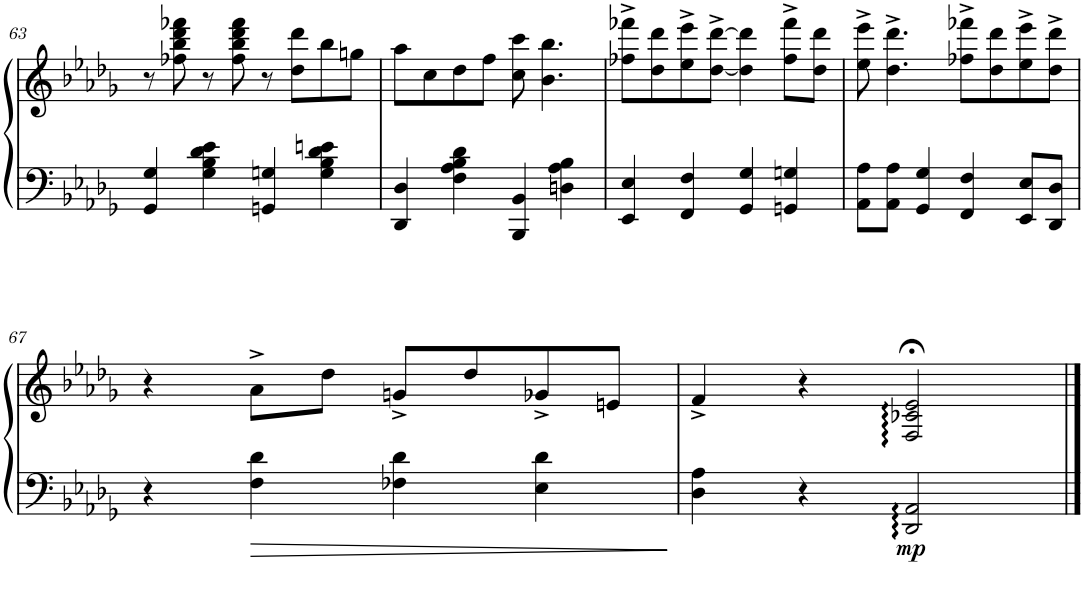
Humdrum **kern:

**kern	**kern	**dynam
*part1	*part1	*part1
*staff2	*staff1	*staff1/2
*I"Piano	*	*
*I'Pno.	*	*
!!LO:PB:g=z
*clefF4	*clefG2	*
*k[b-e-a-d-g-]	*k[b-e-a-d-g-]	*
*M4/4	*M4/4	*
=63	=63	=63
4GG-/' 4G-/'	8r	.
.	8ff-X\ 8bb-\ 8ddd-\ 8fff-X\	.
4G-\' 4B-\' 4d-\' 4e-\'	8r	.
.	8ff-\ 8bb-\ 8ddd-\ 8fff-\	.
4GGn/' 4Gn/'	8r	.
.	8dd-\ 8ddd-\L	.
4G\' 4B-\' 4d-\' 4en\'	8bb-\	.
.	8ggn\J	.
=64	=64	=64
4DD-/' 4D-/'	8aa-\L	.
.	8cc\	.
4F\' 4A-\' 4B-\' 4d-\'	8dd-\	.
.	8ff\J	.
4BBB-/' 4BB-/'	8cc\ 8ccc\	.
.	4.b-\' 4.bb-\'	.
4Dn\' 4A-\' 4B-\'	.	.
=65	=65	=65
4EE-/' 4E-/'	8ff-X\'^ 8fff-X\'^L	.
.	8dd-\ 8ddd-\	.
4FF/' 4F/'	8ee-\'^ 8eee-\'^	.
.	[8dd-\^ [8ddd-\^J	.
4GG-/' 4G-/'	4dd-\]' 4ddd-\]'	.
4GGn/' 4Gn/'	8ff-\'^ 8fff-\'^L	.
.	8dd-\ 8ddd-\J	.
=66	=66	=66
8AA-\' 8A-\'L	8ee-\^ 8eee-\^	.
8AA-\' 8A-\'J	4.dd-\^ 4.ddd-\^	.
4GG-/' 4G-/'	.	.
4FF/' 4F/'	8ff-X\^ 8fff-X\^L	.
.	8dd-\ 8ddd-\	.
8EE-/ 8E-/L	8ee-\^ 8eee-\^	.
8DD-/' 8D-/'J	8dd-\^ 8ddd-\^J	.
!!LO:LB:g=z
=67	=67	=67
4r	4r	.
4F\' 4d-\'	8a-^\L	.
.	8dd-\J	.
4F-X\' 4d-\'	8gn^/L	.
.	8dd-/	.
4E-\' 4d-\'	8g-X^/	.
.	8en/J	.
=68	=68	=68
4D-\ 4A-\	4f^/	.
4r	4r	.
!	!	!LO:DY:b=2
2DD-/: 2AA-/:	2F/:;< 2c-X/:;< 2e-/:;<	mp
==	==	==
*-	*-	*-
